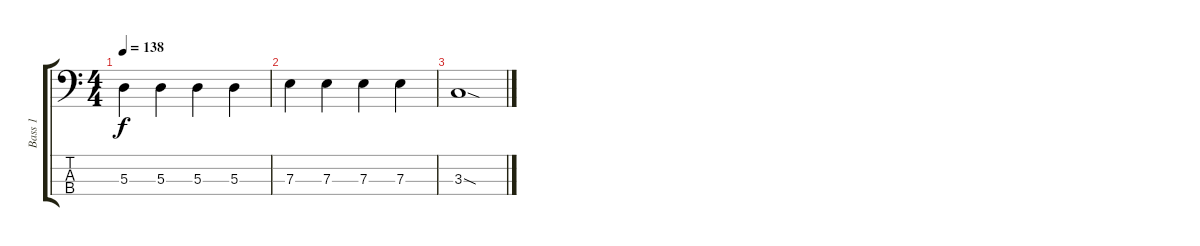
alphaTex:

\track ("Bass 1" "Bass 1") {instrument electricbasspick}
\staff {score tabs}
\tuning (G2 D2 A1 E1) {hide}
\ts (4 4)
\tempo 138
\clef f4
\ks c
5.3.4{dy f} 5.3.4 5.3.4 5.3.4 |
7.3.4 7.3.4 7.3.4 7.3.4 |
3.3{sod}.1
